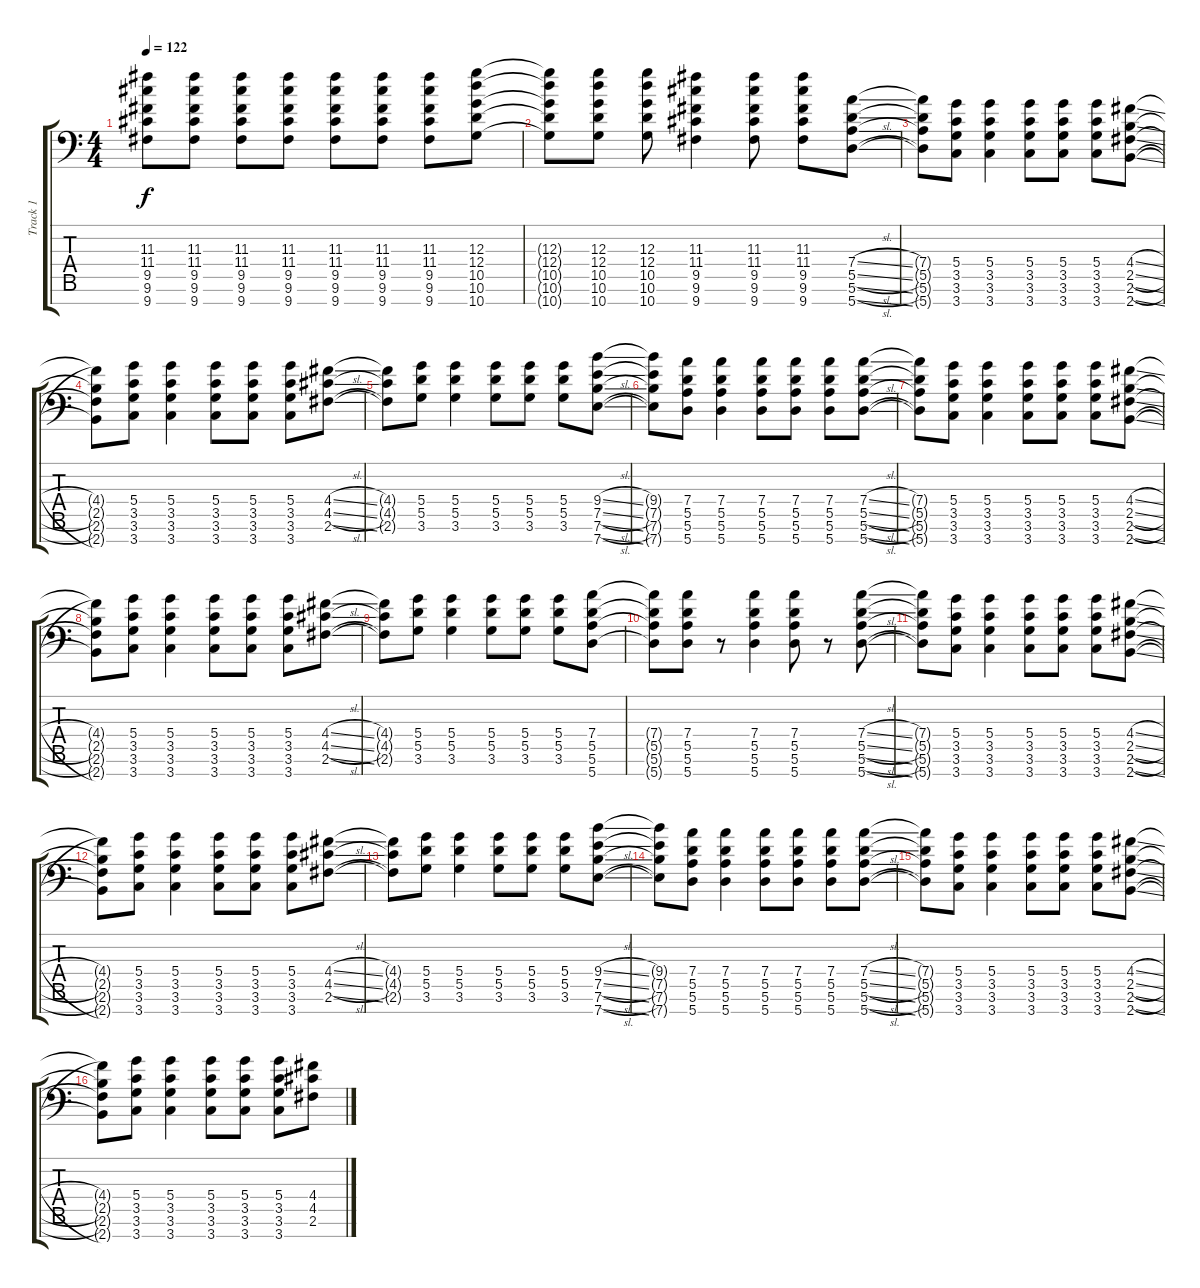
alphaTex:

\track ("Track 1" "Track 1") {instrument acousticguitarsteel}
\staff {score tabs}
\tuning (E4 B3 G3 D3 A2 E2 A1) {hide}
\ts (4 4)
\tempo 122
\clef f4
\ks c
(11.3{t} 11.4{t} 9.5{t} 9.6{t} 9.7{t}).8{dy f} (11.3 11.4 9.5 9.6 9.7).8 (11.3 11.4 9.5 9.6 9.7).8 (11.3 11.4 9.5 9.6 9.7).8 (11.3 11.4 9.5 9.6 9.7).8 (11.3 11.4 9.5 9.6 9.7).8 (11.3 11.4 9.5 9.6 9.7).8 (12.3 12.4 10.5 10.6 10.7).8 |
(12.3{t} 12.4{t} 10.5{t} 10.6{t} 10.7{t}).8 (12.3 12.4 10.5 10.6 10.7).8 (12.3 12.4 10.5 10.6 10.7).8 (11.3 11.4 9.5 9.6 9.7).4 (11.3 11.4 9.5 9.6 9.7).8 (11.3 11.4 9.5 9.6 9.7).8 (7.4{sl} 5.5{sl} 5.6{sl} 5.7{sl}).8 |
(7.4{t} 5.5{t} 5.6{t} 5.7{t}).8 (5.4 3.5 3.6 3.7).8 (5.4 3.5 3.6 3.7).4 (5.4 3.5 3.6 3.7).8 (5.4 3.5 3.6 3.7).8 (5.4 3.5 3.6 3.7).8 (4.4{sl} 2.5{sl} 2.6{sl} 2.7{sl}).8 |
(4.4{t} 2.5{t} 2.6{t} 2.7{t}).8 (5.4 3.5 3.6 3.7).8 (5.4 3.5 3.6 3.7).4 (5.4 3.5 3.6 3.7).8 (5.4 3.5 3.6 3.7).8 (5.4 3.5 3.6 3.7).8 (4.4{sl} 4.5{sl} 2.6{sl}).8 |
(4.4{t} 4.5{t} 2.6{t}).8 (5.4 5.5 3.6).8 (5.4 5.5 3.6).4 (5.4 5.5 3.6).8 (5.4 5.5 3.6).8 (5.4 5.5 3.6).8 (9.4{sl} 7.5{sl} 7.6{sl} 7.7{sl}).8 |
(9.4{t} 7.5{t} 7.6{t} 7.7{t}).8 (7.4 5.5 5.6 5.7).8 (7.4 5.5 5.6 5.7).4 (7.4 5.5 5.6 5.7).8 (7.4 5.5 5.6 5.7).8 (7.4 5.5 5.6 5.7).8 (7.4{sl} 5.5{sl} 5.6{sl} 5.7{sl}).8 |
(7.4{t} 5.5{t} 5.6{t} 5.7{t}).8 (5.4 3.5 3.6 3.7).8 (5.4 3.5 3.6 3.7).4 (5.4 3.5 3.6 3.7).8 (5.4 3.5 3.6 3.7).8 (5.4 3.5 3.6 3.7).8 (4.4{sl} 2.5{sl} 2.6{sl} 2.7{sl}).8 |
(4.4{t} 2.5{t} 2.6{t} 2.7{t}).8 (5.4 3.5 3.6 3.7).8 (5.4 3.5 3.6 3.7).4 (5.4 3.5 3.6 3.7).8 (5.4 3.5 3.6 3.7).8 (5.4 3.5 3.6 3.7).8 (4.4{sl} 4.5{sl} 2.6{sl}).8 |
(4.4{t} 4.5{t} 2.6{t}).8 (5.4 5.5 3.6).8 (5.4 5.5 3.6).4 (5.4 5.5 3.6).8 (5.4 5.5 3.6).8 (5.4 5.5 3.6).8 (7.4 5.5 5.6 5.7).8 |
(7.4{t} 5.5{t} 5.6{t} 5.7{t}).8 (7.4 5.5 5.6 5.7).8 r.8 (7.4 5.5 5.6 5.7).4 (7.4 5.5 5.6 5.7).8 r.8 (7.4{sl} 5.5{sl} 5.6{sl} 5.7{sl}).8 |
(7.4{t} 5.5{t} 5.6{t} 5.7{t}).8 (5.4 3.5 3.6 3.7).8 (5.4 3.5 3.6 3.7).4 (5.4 3.5 3.6 3.7).8 (5.4 3.5 3.6 3.7).8 (5.4 3.5 3.6 3.7).8 (4.4{sl} 2.5{sl} 2.6{sl} 2.7{sl}).8 |
(4.4{t} 2.5{t} 2.6{t} 2.7{t}).8 (5.4 3.5 3.6 3.7).8 (5.4 3.5 3.6 3.7).4 (5.4 3.5 3.6 3.7).8 (5.4 3.5 3.6 3.7).8 (5.4 3.5 3.6 3.7).8 (4.4{sl} 4.5{sl} 2.6{sl}).8 |
(4.4{t} 4.5{t} 2.6{t}).8 (5.4 5.5 3.6).8 (5.4 5.5 3.6).4 (5.4 5.5 3.6).8 (5.4 5.5 3.6).8 (5.4 5.5 3.6).8 (9.4{sl} 7.5{sl} 7.6{sl} 7.7{sl}).8 |
(9.4{t} 7.5{t} 7.6{t} 7.7{t}).8 (7.4 5.5 5.6 5.7).8 (7.4 5.5 5.6 5.7).4 (7.4 5.5 5.6 5.7).8 (7.4 5.5 5.6 5.7).8 (7.4 5.5 5.6 5.7).8 (7.4{sl} 5.5{sl} 5.6{sl} 5.7{sl}).8 |
(7.4{t} 5.5{t} 5.6{t} 5.7{t}).8 (5.4 3.5 3.6 3.7).8 (5.4 3.5 3.6 3.7).4 (5.4 3.5 3.6 3.7).8 (5.4 3.5 3.6 3.7).8 (5.4 3.5 3.6 3.7).8 (4.4{sl} 2.5{sl} 2.6{sl} 2.7{sl}).8 |
(4.4{t} 2.5{t} 2.6{t} 2.7{t}).8 (5.4 3.5 3.6 3.7).8 (5.4 3.5 3.6 3.7).4 (5.4 3.5 3.6 3.7).8 (5.4 3.5 3.6 3.7).8 (5.4 3.5 3.6 3.7).8 (4.4{sl} 4.5{sl} 2.6{sl}).8
